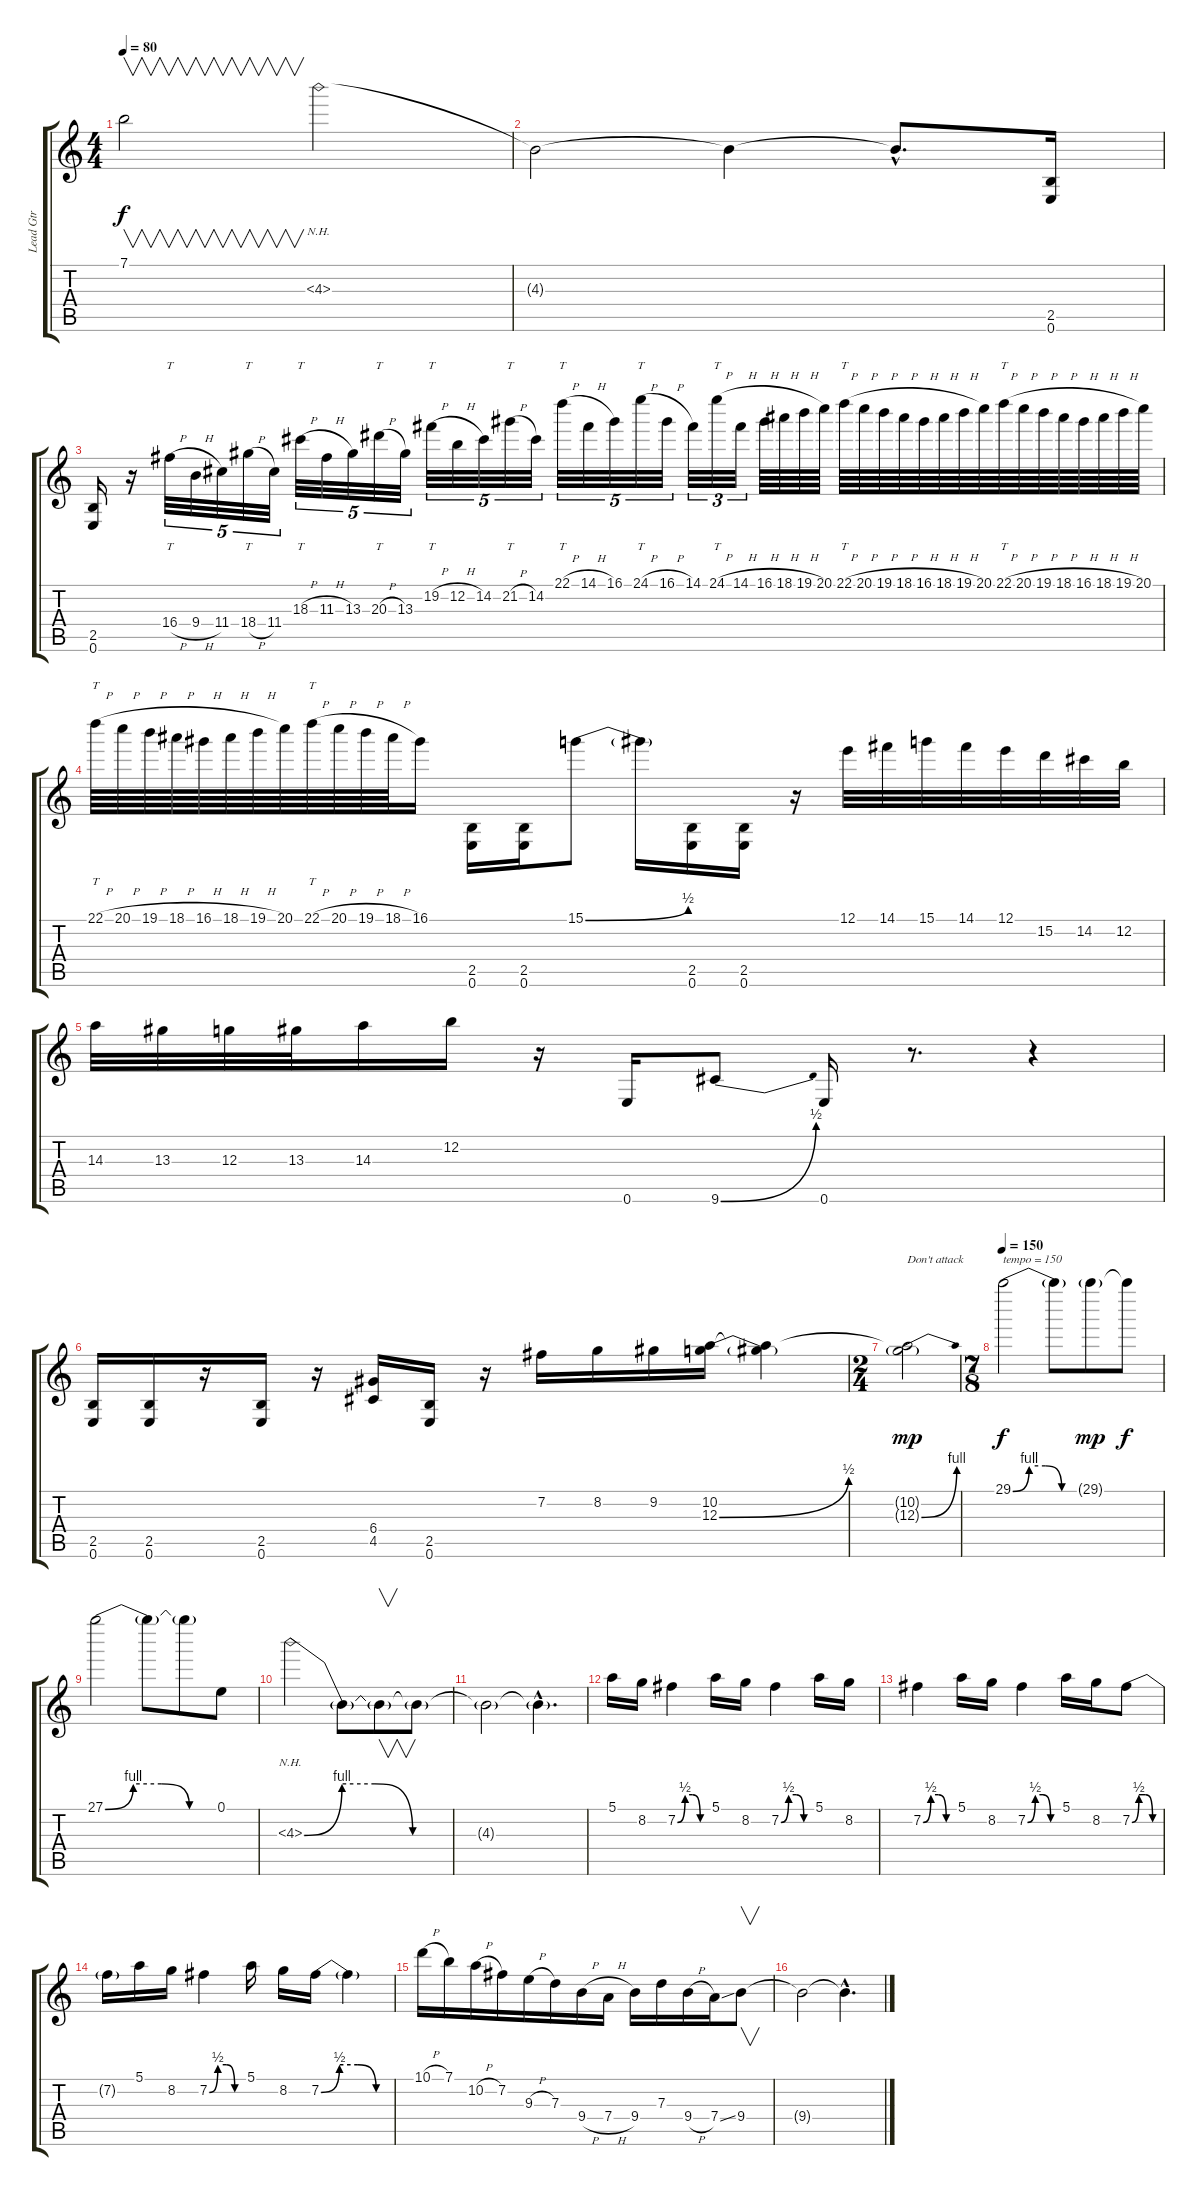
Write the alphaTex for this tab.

\track ("Lead Gtr" "Lead Gtr") {instrument distortionguitar}
\staff {score tabs}
\tuning (E4 B3 G3 D3 A2 E2) {hide}
\ts (4 4)
\tempo 80
\clef g2
\ks c
7.1.2{v dy f} 4.3{nh}.2 |
4.3{t}.2 4.3{t}.4 4.3{hac t}.8{d} (2.5 0.6).16 |
(2.5 0.6).16 r.16 16.4{h}.32{tt tu (5 4)} 9.4{h}.32{tu (5 4)} 11.4.32{tu (5 4)} 18.4{h}.32{tt tu (5 4)} 11.4.32{tu (5 4)} 18.3{h}.32{tt tu (5 4)} 11.3{h}.32{tu (5 4)} 13.3.32{tu (5 4)} 20.3{h}.32{tt tu (5 4)} 13.3.32{tu (5 4)} 19.2{h}.32{tt tu (5 4)} 12.2{h}.32{tu (5 4)} 14.2.32{tu (5 4)} 21.2{h}.32{tt tu (5 4)} 14.2.32{tu (5 4)} 22.1{h}.32{tt tu (5 4)} 14.1{h}.32{tu (5 4)} 16.1.32{tu (5 4)} 24.1{h}.32{tt tu (5 4)} 16.1{h}.32{tu (5 4)} 14.1.32{tu (3 2)} 24.1{h}.32{tt tu (3 2)} 14.1{h}.32{tu (3 2)} 16.1{h}.64 18.1{h}.64 19.1{h}.64 20.1.64 22.1{h}.64{tt} 20.1{h}.64 19.1{h}.64 18.1{h}.64 16.1{h}.64 18.1{h}.64 19.1{h}.64 20.1.64 22.1{h}.64{tt} 20.1{h}.64 19.1{h}.64 18.1{h}.64 16.1{h}.64 18.1{h}.64 19.1{h}.64 20.1.64 |
22.1{h}.64{tt} 20.1{h}.64 19.1{h}.64 18.1{h}.64 16.1{h}.64 18.1{h}.64 19.1{h}.64 20.1.64 22.1{h}.64{tt} 20.1{h}.64 19.1{h}.64 18.1{h}.64 16.1.16 (2.5 0.6).16 (2.5 0.6).16 15.1{be (bend 0 0 60 2)}.8 15.1{t}.16 (2.5 0.6).16 (2.5 0.6).16 r.16 12.1.32 14.1.32 15.1.32 14.1.32 12.1.32 15.2.32 14.2.32 12.2.32 |
14.3.32 13.3.32 12.3.32 13.3.32 14.3.16 12.2.16 r.16 0.6.16 9.6{be (bend 0 0 60 2)}.8 0.6.16 r.8{d} r.4 |
(2.5 0.6).16 (2.5 0.6).16 r.16 (2.5 0.6).16 r.16 (6.4 4.5).16 (2.5 0.6).16 r.16 7.2.16 8.2.16 9.2.16 (10.2 12.3{be (bend 0 0 60 2)}).16 (10.2{t} 12.3{t}).4 |
\ts (2 4)
(10.2{t} 12.3{be (bend 0 0 60 4) g}).2{txt "Don't attack" dy mp} |
\ts (7 8)
\tempo 150
29.1{be (custom 0 0 15 4 30 4 45 0 60 0)}.2{txt "tempo = 150" dy f} 29.1{t}.8 29.1{g}.8{dy mp} 29.1{t}.8{dy f} |
27.1{be (custom 0 0 15 4 30 4 45 0 60 0)}.2 27.1{t}.8 27.1{t}.8 0.1.8 |
4.3{be (custom 0 0 8 4 15 4 23 0 60 0) nh}.2 4.3{t}.8 4.3{t}.8{v} 4.3{t}.8 |
4.3{t}.2 4.3{hac t}.4{d} |
5.1.16 8.2.16 7.2{be (custom 0 0 15 2 30 2 45 0 60 0)}.4 5.1.16 8.2.16 7.2{be (custom 0 0 15 2 30 2 45 0 60 0)}.4 5.1.16 8.2.16 |
7.2{be (custom 0 0 15 2 30 2 45 0 60 0)}.4 5.1.16 8.2.16 7.2{be (custom 0 0 15 2 30 2 45 0 60 0)}.4 5.1.16 8.2.16 7.2{be (custom 0 0 15 2 30 2 45 0 60 0)}.8 |
7.2{t}.16 5.1.16 8.2.16 7.2{be (custom 0 0 15 2 30 2 45 0 60 0)}.4 5.1.16 8.2.16 7.2{be (custom 0 0 15 2 30 2 45 0 60 0)}.16 7.2{t}.4 |
10.1{h}.16 7.1.16 10.2{h}.16 7.2.16 9.3{h}.16 7.3.16 9.4{h}.16 7.4{h}.16 9.4.16 7.3.16 9.4{h}.16 7.4{ss}.16 9.4.8{v} |
9.4{t}.2 9.4{hac t}.4{d}
